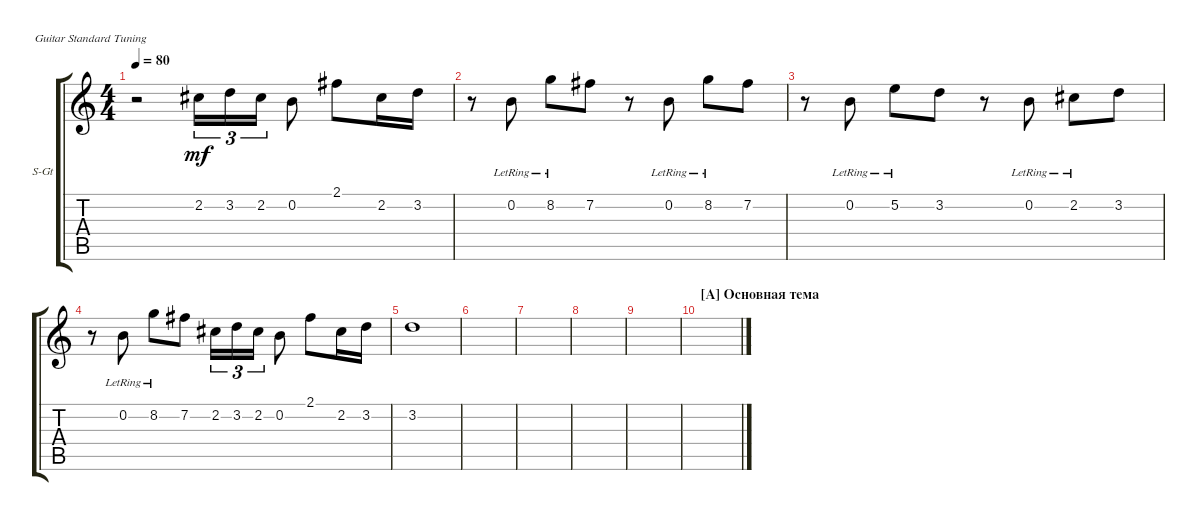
\defaultSystemsLayout 4
\bracketExtendMode groupsimilarinstruments
\firstSystemTrackNameOrientation horizontal
\otherSystemsTrackNameOrientation horizontal
\track ("Steel Guitar" "S-Gt") {instrument acousticguitarsteel}
\staff {score tabs}
\tuning (E4 B3 G3 D3 A2 E2)
\ts (4 4)
\tempo 80
\clef g2
\ks c
r.2{dy mf instrument acousticguitarsteel} 2.2.16{tu (3 2)} 3.2.16{tu (3 2)} 2.2.16{tu (3 2)} 0.2.8 2.1.8 2.2.16 3.2.16 |
r.8 0.2{lr}.8 8.2{lr}.8 7.2.8 r.8 0.2{lr}.8 8.2{lr}.8 7.2.8 |
r.8 0.2{lr}.8 5.2{lr}.8 3.2.8 r.8 0.2{lr}.8 2.2{lr}.8 3.2.8 |
r.8 0.2{lr}.8 8.2{lr}.8 7.2.8 2.2.16{tu (3 2)} 3.2.16{tu (3 2)} 2.2.16{tu (3 2)} 0.2.8 2.1.8 2.2.16 3.2.16 |
3.2.1 |
|
|
|
|
\section ("A" "Основная тема")
